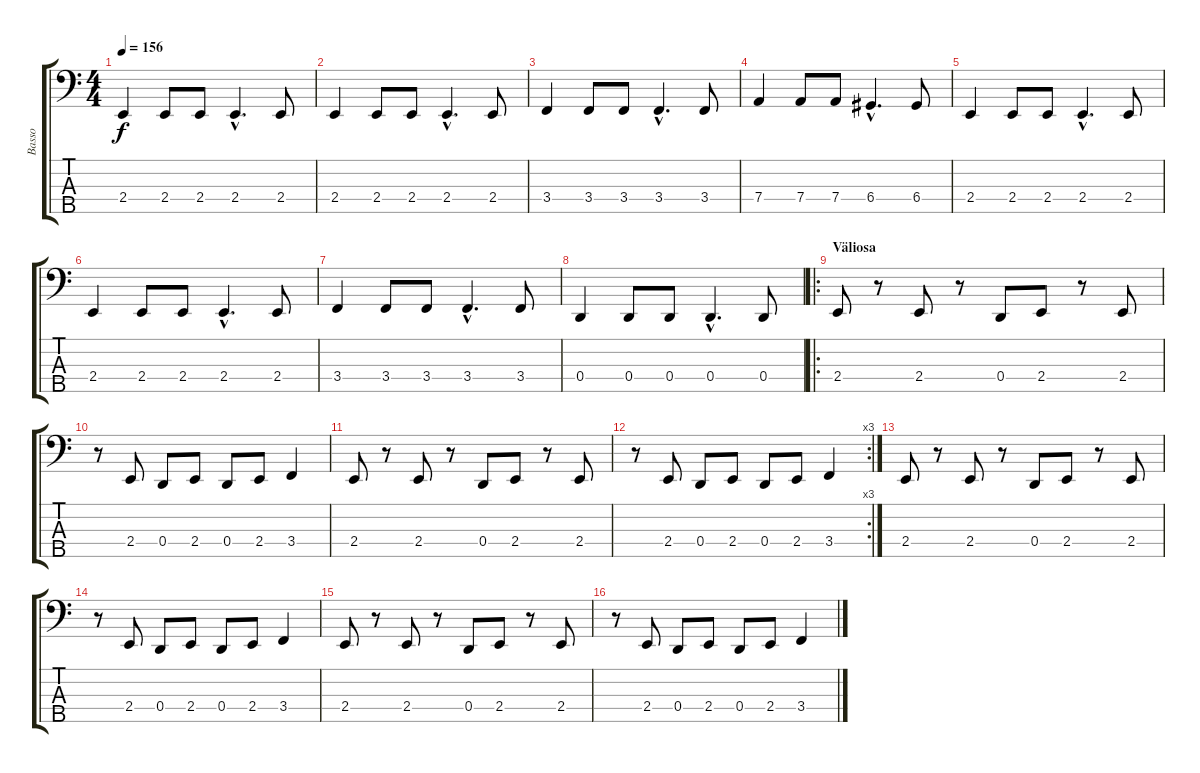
\track ("Basso" "Basso") {instrument electricbassfinger}
\staff {score tabs}
\tuning (G2 D2 A1 D1 A0) {hide}
\ts (4 4)
\tempo 156
\clef f4
\ks c
2.4.4{dy f} 2.4.8 2.4.8 2.4{hac}.4{d} 2.4.8 |
2.4.4 2.4.8 2.4.8 2.4{hac}.4{d} 2.4.8 |
3.4.4 3.4.8 3.4.8 3.4{hac}.4{d} 3.4.8 |
7.4.4 7.4.8 7.4.8 6.4{hac}.4{d} 6.4.8 |
2.4.4 2.4.8 2.4.8 2.4{hac}.4{d} 2.4.8 |
2.4.4 2.4.8 2.4.8 2.4{hac}.4{d} 2.4.8 |
3.4.4 3.4.8 3.4.8 3.4{hac}.4{d} 3.4.8 |
0.4.4 0.4.8 0.4.8 0.4{hac}.4{d} 0.4.8 |
\ro
\section ("" "Väliosa")
2.4.8 r.8 2.4.8 r.8 0.4.8 2.4.8 r.8 2.4.8 |
r.8 2.4.8 0.4.8 2.4.8 0.4.8 2.4.8 3.4.4 |
2.4.8 r.8 2.4.8 r.8 0.4.8 2.4.8 r.8 2.4.8 |
\rc 3
r.8 2.4.8 0.4.8 2.4.8 0.4.8 2.4.8 3.4.4 |
2.4.8 r.8 2.4.8 r.8 0.4.8 2.4.8 r.8 2.4.8 |
r.8 2.4.8 0.4.8 2.4.8 0.4.8 2.4.8 3.4.4 |
2.4.8 r.8 2.4.8 r.8 0.4.8 2.4.8 r.8 2.4.8 |
r.8 2.4.8 0.4.8 2.4.8 0.4.8 2.4.8 3.4.4
